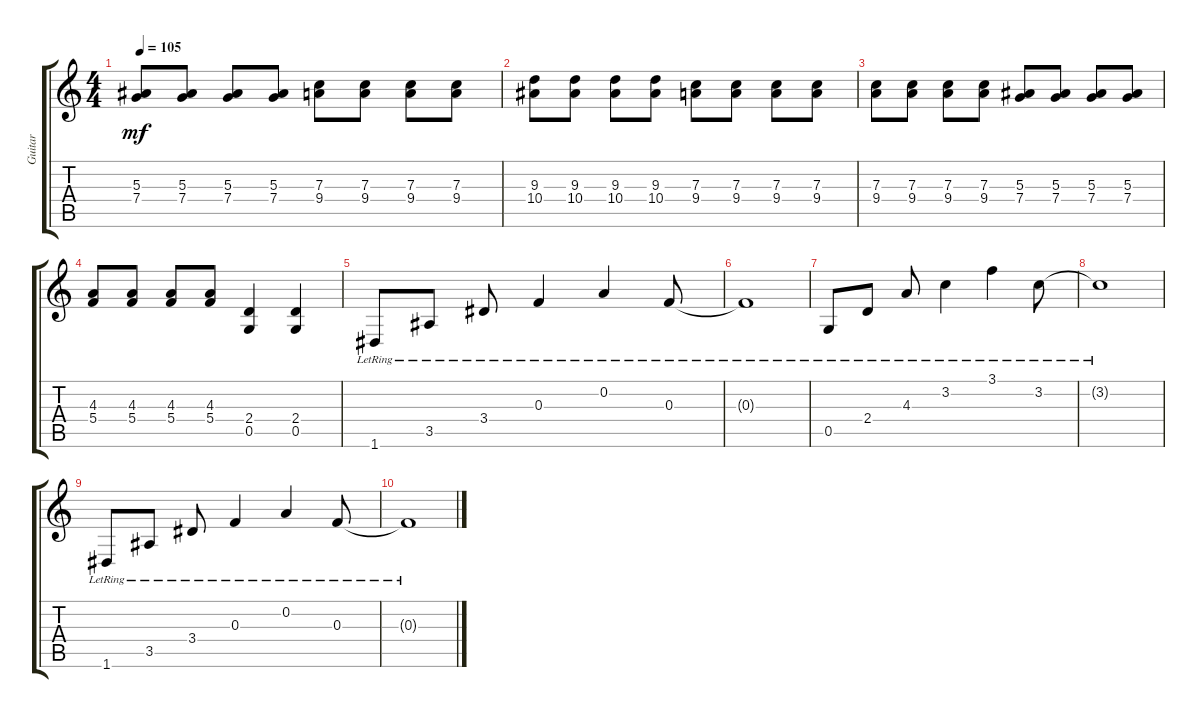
\track ("Guitar" "Guitar") {instrument acousticguitarsteel}
\staff {score tabs}
\tuning (D4 A3 F3 C3 G2 D2) {hide}
\ts (4 4)
\tempo 105
\clef g2
\ks c
(5.3 7.4).8{dy mf} (5.3 7.4).8 (5.3 7.4).8 (5.3 7.4).8 (7.3 9.4).8 (7.3 9.4).8 (7.3 9.4).8 (7.3 9.4).8 |
(9.3 10.4).8 (9.3 10.4).8 (9.3 10.4).8 (9.3 10.4).8 (7.3 9.4).8 (7.3 9.4).8 (7.3 9.4).8 (7.3 9.4).8 |
(7.3 9.4).8 (7.3 9.4).8 (7.3 9.4).8 (7.3 9.4).8 (5.3 7.4).8 (5.3 7.4).8 (5.3 7.4).8 (5.3 7.4).8 |
(4.3 5.4).8 (4.3 5.4).8 (4.3 5.4).8 (4.3 5.4).8 (2.4 0.5).4 (2.4 0.5).4 |
1.6{lr}.8 3.5{lr}.8 3.4{lr}.8 0.3{lr}.4 0.2{lr}.4 0.3{lr}.8 |
0.3{lr t}.1 |
0.5{lr}.8 2.4{lr}.8 4.3{lr}.8 3.2{lr}.4 3.1{lr}.4 3.2{lr}.8 |
3.2{lr t}.1 |
1.6{lr}.8 3.5{lr}.8 3.4{lr}.8 0.3{lr}.4 0.2{lr}.4 0.3{lr}.8 |
0.3{lr t}.1
